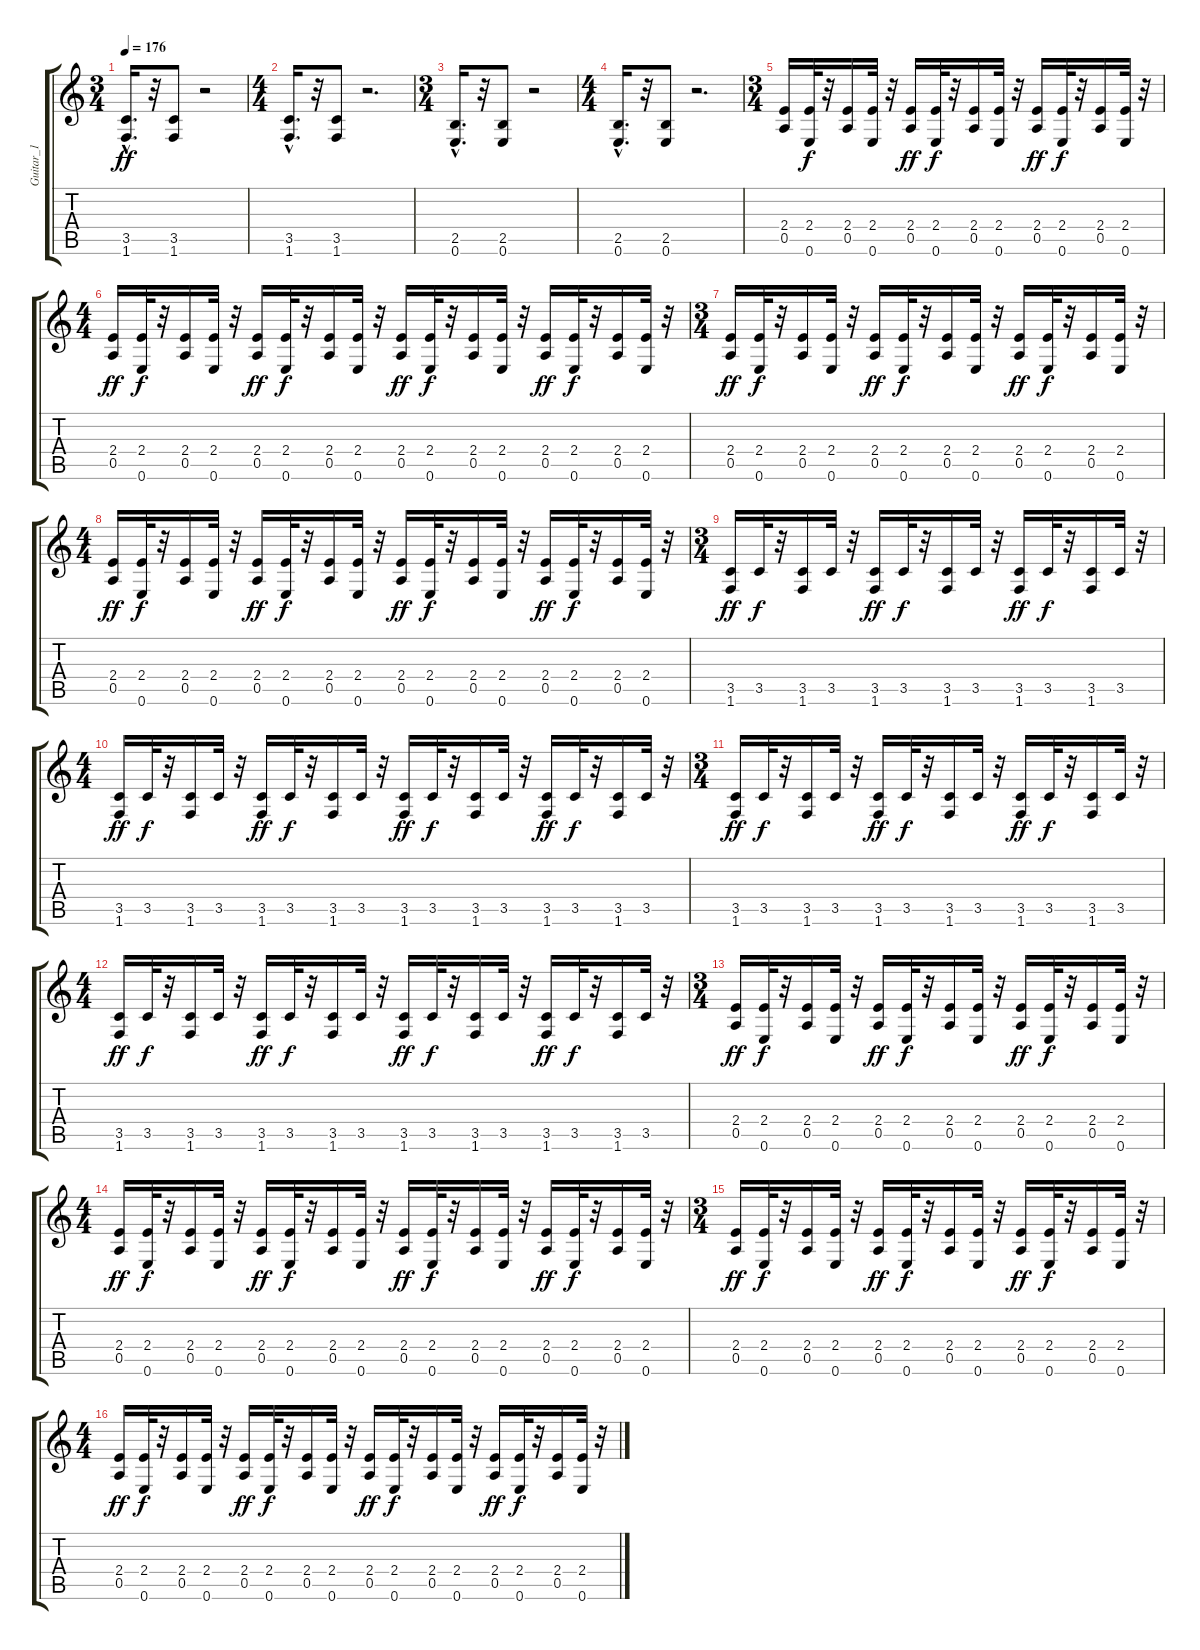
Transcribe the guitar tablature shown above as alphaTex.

\track ("Guitar_1" "Guitar_1") {instrument acousticguitarsteel}
\staff {score tabs}
\tuning (E4 B3 G3 D3 A2 E2) {hide}
\ts (3 4)
\tempo 176
\clef g2
\ks c
(3.5{hac} 1.6{hac}).16{d dy ff} r.32 (3.5 1.6).8 r.2 |
\ts (4 4)
(3.5{hac} 1.6{hac}).16{d} r.32 (3.5 1.6).8 r.2{d} |
\ts (3 4)
(2.5{hac} 0.6{hac}).16{d} r.32 (2.5 0.6).8 r.2 |
\ts (4 4)
(2.5{hac} 0.6{hac}).16{d} r.32 (2.5 0.6).8 r.2{d} |
\ts (3 4)
(2.4 0.5).16 (2.4 0.6).32{dy f} r.32 (2.4 0.5).16 (2.4 0.6).32 r.32 (2.4 0.5).16{dy ff} (2.4 0.6).32{dy f} r.32 (2.4 0.5).16 (2.4 0.6).32 r.32 (2.4 0.5).16{dy ff} (2.4 0.6).32{dy f} r.32 (2.4 0.5).16 (2.4 0.6).32 r.32 |
\ts (4 4)
(2.4 0.5).16{dy ff} (2.4 0.6).32{dy f} r.32 (2.4 0.5).16 (2.4 0.6).32 r.32 (2.4 0.5).16{dy ff} (2.4 0.6).32{dy f} r.32 (2.4 0.5).16 (2.4 0.6).32 r.32 (2.4 0.5).16{dy ff} (2.4 0.6).32{dy f} r.32 (2.4 0.5).16 (2.4 0.6).32 r.32 (2.4 0.5).16{dy ff} (2.4 0.6).32{dy f} r.32 (2.4 0.5).16 (2.4 0.6).32 r.32 |
\ts (3 4)
(2.4 0.5).16{dy ff} (2.4 0.6).32{dy f} r.32 (2.4 0.5).16 (2.4 0.6).32 r.32 (2.4 0.5).16{dy ff} (2.4 0.6).32{dy f} r.32 (2.4 0.5).16 (2.4 0.6).32 r.32 (2.4 0.5).16{dy ff} (2.4 0.6).32{dy f} r.32 (2.4 0.5).16 (2.4 0.6).32 r.32 |
\ts (4 4)
(2.4 0.5).16{dy ff} (2.4 0.6).32{dy f} r.32 (2.4 0.5).16 (2.4 0.6).32 r.32 (2.4 0.5).16{dy ff} (2.4 0.6).32{dy f} r.32 (2.4 0.5).16 (2.4 0.6).32 r.32 (2.4 0.5).16{dy ff} (2.4 0.6).32{dy f} r.32 (2.4 0.5).16 (2.4 0.6).32 r.32 (2.4 0.5).16{dy ff} (2.4 0.6).32{dy f} r.32 (2.4 0.5).16 (2.4 0.6).32 r.32 |
\ts (3 4)
(3.5 1.6).16{dy ff} 3.5.32{dy f} r.32 (3.5 1.6).16 3.5.32 r.32 (3.5 1.6).16{dy ff} 3.5.32{dy f} r.32 (3.5 1.6).16 3.5.32 r.32 (3.5 1.6).16{dy ff} 3.5.32{dy f} r.32 (3.5 1.6).16 3.5.32 r.32 |
\ts (4 4)
(3.5 1.6).16{dy ff} 3.5.32{dy f} r.32 (3.5 1.6).16 3.5.32 r.32 (3.5 1.6).16{dy ff} 3.5.32{dy f} r.32 (3.5 1.6).16 3.5.32 r.32 (3.5 1.6).16{dy ff} 3.5.32{dy f} r.32 (3.5 1.6).16 3.5.32 r.32 (3.5 1.6).16{dy ff} 3.5.32{dy f} r.32 (3.5 1.6).16 3.5.32 r.32 |
\ts (3 4)
(3.5 1.6).16{dy ff} 3.5.32{dy f} r.32 (3.5 1.6).16 3.5.32 r.32 (3.5 1.6).16{dy ff} 3.5.32{dy f} r.32 (3.5 1.6).16 3.5.32 r.32 (3.5 1.6).16{dy ff} 3.5.32{dy f} r.32 (3.5 1.6).16 3.5.32 r.32 |
\ts (4 4)
(3.5 1.6).16{dy ff} 3.5.32{dy f} r.32 (3.5 1.6).16 3.5.32 r.32 (3.5 1.6).16{dy ff} 3.5.32{dy f} r.32 (3.5 1.6).16 3.5.32 r.32 (3.5 1.6).16{dy ff} 3.5.32{dy f} r.32 (3.5 1.6).16 3.5.32 r.32 (3.5 1.6).16{dy ff} 3.5.32{dy f} r.32 (3.5 1.6).16 3.5.32 r.32 |
\ts (3 4)
(2.4 0.5).16{dy ff} (2.4 0.6).32{dy f} r.32 (2.4 0.5).16 (2.4 0.6).32 r.32 (2.4 0.5).16{dy ff} (2.4 0.6).32{dy f} r.32 (2.4 0.5).16 (2.4 0.6).32 r.32 (2.4 0.5).16{dy ff} (2.4 0.6).32{dy f} r.32 (2.4 0.5).16 (2.4 0.6).32 r.32 |
\ts (4 4)
(2.4 0.5).16{dy ff} (2.4 0.6).32{dy f} r.32 (2.4 0.5).16 (2.4 0.6).32 r.32 (2.4 0.5).16{dy ff} (2.4 0.6).32{dy f} r.32 (2.4 0.5).16 (2.4 0.6).32 r.32 (2.4 0.5).16{dy ff} (2.4 0.6).32{dy f} r.32 (2.4 0.5).16 (2.4 0.6).32 r.32 (2.4 0.5).16{dy ff} (2.4 0.6).32{dy f} r.32 (2.4 0.5).16 (2.4 0.6).32 r.32 |
\ts (3 4)
(2.4 0.5).16{dy ff} (2.4 0.6).32{dy f} r.32 (2.4 0.5).16 (2.4 0.6).32 r.32 (2.4 0.5).16{dy ff} (2.4 0.6).32{dy f} r.32 (2.4 0.5).16 (2.4 0.6).32 r.32 (2.4 0.5).16{dy ff} (2.4 0.6).32{dy f} r.32 (2.4 0.5).16 (2.4 0.6).32 r.32 |
\ts (4 4)
(2.4 0.5).16{dy ff} (2.4 0.6).32{dy f} r.32 (2.4 0.5).16 (2.4 0.6).32 r.32 (2.4 0.5).16{dy ff} (2.4 0.6).32{dy f} r.32 (2.4 0.5).16 (2.4 0.6).32 r.32 (2.4 0.5).16{dy ff} (2.4 0.6).32{dy f} r.32 (2.4 0.5).16 (2.4 0.6).32 r.32 (2.4 0.5).16{dy ff} (2.4 0.6).32{dy f} r.32 (2.4 0.5).16 (2.4 0.6).32 r.32
